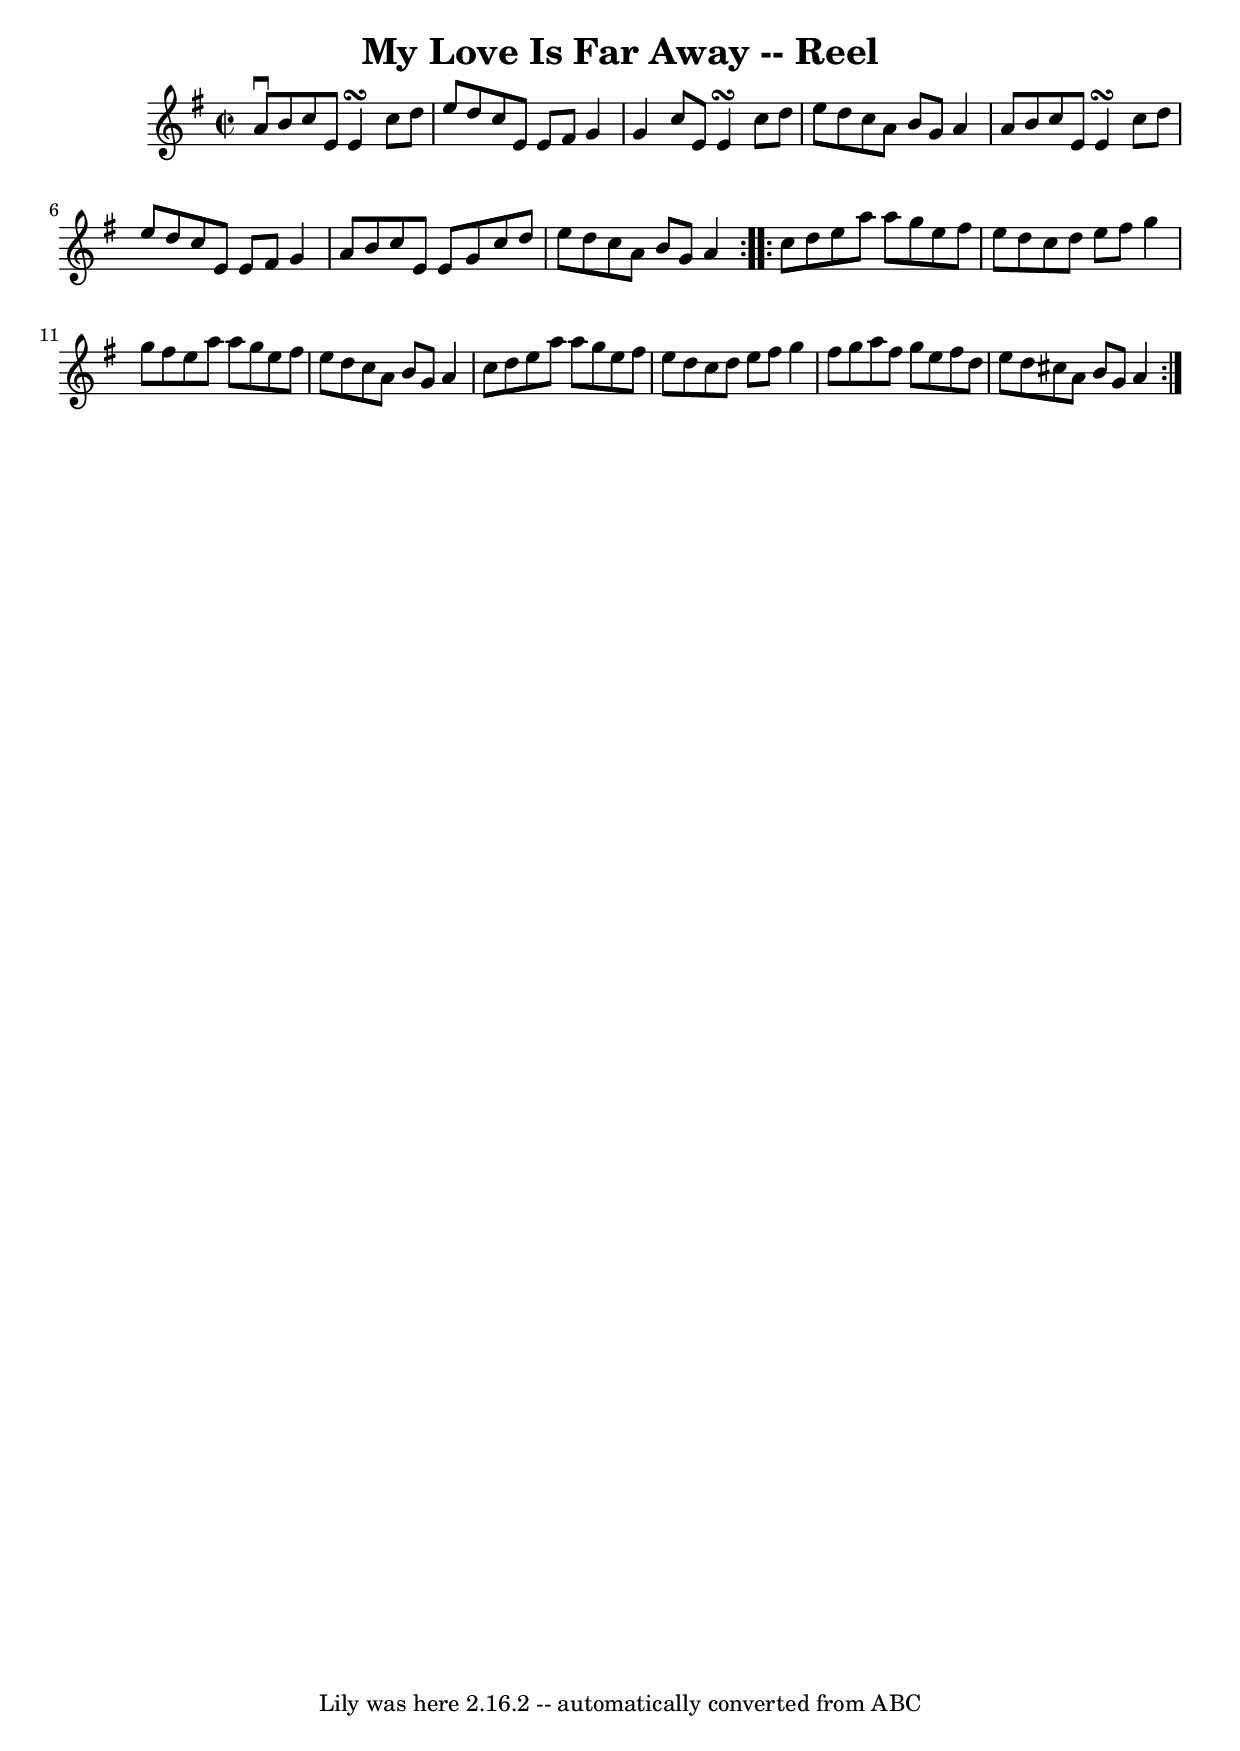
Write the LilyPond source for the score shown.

\version "2.7.40"
\include "Mammoth.ily"
\header {
	%% book = "Ryan's Mammoth Collection"
	crossRefNumber = "1"
	footnotes = "\\\\47"
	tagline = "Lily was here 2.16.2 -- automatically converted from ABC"
	title = "My Love Is Far Away -- Reel"
}
voicedefault =  {
\set Score.defaultBarType = "empty"

\repeat volta 2 {
\override Staff.TimeSignature #'style = #'C
 \time 2/2 \key a \dorian a'8^\downbow b'8  |
 c''8 e'8    
e'4\turn c''8 d''8 e''8 d''8    |
 c''8 e'8 e'8    
fis'8 g'4 g'4    |
 c''8 e'8 e'4\turn c''8 d''8    
e''8 d''8    |
 c''8 a'8 b'8 g'8 a'4 a'8 b'8    
|
 c''8 e'8 e'4\turn c''8 d''8 e''8 d''8    
|
 c''8 e'8 e'8 fis'8 g'4 a'8 b'8    |
 c''8  
 e'8 e'8 g'8 c''8 d''8 e''8 d''8    |
 c''8 a'8   
 b'8 g'8 a'4    }     \repeat volta 2 { c''8 d''8  |
 e''8 
 a''8 a''8 g''8 e''8 fis''8 e''8 d''8    |
 c''8    
d''8 e''8 fis''8 g''4 g''8 fis''8    |
 e''8 a''8    
a''8 g''8 e''8 fis''8 e''8 d''8    |
 c''8 a'8 b'8 
 g'8 a'4 c''8 d''8    |
 e''8 a''8 a''8 g''8    
e''8 fis''8 e''8 d''8    |
 c''8 d''8 e''8 fis''8    
g''4 fis''8 g''8    |
 a''8 fis''8 g''8 e''8 fis''8   
 d''8 e''8 d''8    |
 cis''8 a'8 b'8 g'8 a'4    }   
}

\score{
    <<

	\context Staff="default"
	{
	    \voicedefault 
	}

    >>
	\layout {
	}
	\midi {}
}
